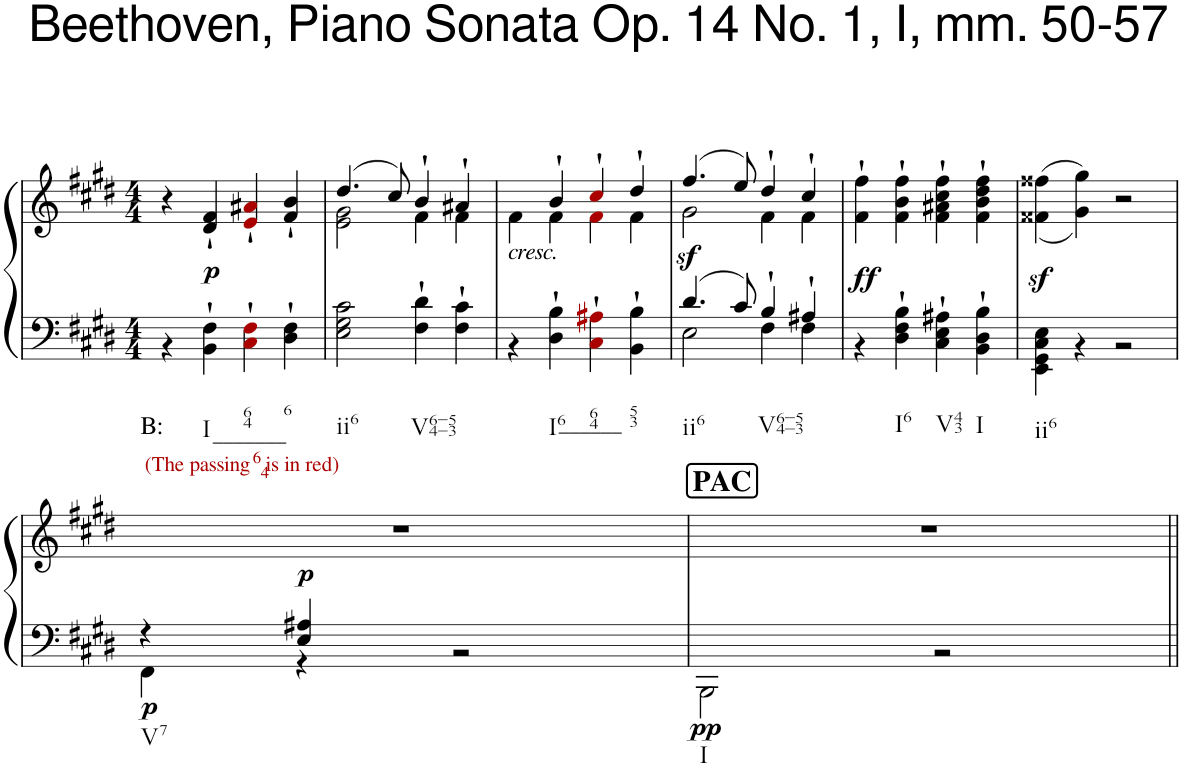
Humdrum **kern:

**kern	**kern	**dynam
*part1	*part1	*part1
*staff2	*staff1	*staff1/2
*I"Piano	*	*
*I'Pno.	*	*
*clefF4	*clefG2	*
*k[f#c#g#d#]	*k[f#c#g#d#]	*
*M4/4	*M4/4	*
=1	=1	=1
*^	*	*
1ryy	4r	4r	.
!	!LO:TX:b:t=B&colon;	!	!
!	!LO:TX:b:t=_______	!	!
!	!LO:TX:b:color=#AA0000:t=(The passing   is in red)	!	!
!	!LO:TX:b:color=#AA0000:t=6	!	!
!	!LO:TX:b:t=I	!	!
!	!	!	!LO:DY:b
.	4BB\`> 4F#\`>	4d#/` 4f#/`	p
!	!LO:TX:b:color=#AA0000:t=4	!	!
!	!LO:TX:b:t=64	!	!
.	4C#i\`> 4F#i\`>	4ei/` 4a#Xi/`	.
!	!LO:TX:b:t=6	!	!
.	4D#\`> 4F#\`>	4f#/` 4b/`	.
=2	=2	=2	=2
*	*	*^	*
!LO:TX:b:t=ii6	!	!	!	!
1ryy	2E\ 2G#\ 2c#\	(4.dd#/	2e\ 2g#\	.
.	.	8cc#/)	.	.
!	!LO:TX:b:t=V64--53	!	!	!
.	4F#\`> 4d#\`>	4b`/	4f#\	.
.	4F#\`> 4c#\`>	4a#X`/	4f#\	.
=3	=3	=3	=3	=3
!	!	!LO:TX:b:i:t=cresc.	!	!
1ryy	4r	4ryy	4f#\	.
!	!LO:TX:b:t=______	!	!	!
!	!LO:TX:b:t=I6	!	!	!
.	4D#\`> 4B\`>	4b`/	4f#\	.
!	!LO:TX:b:t=64	!	!	!
.	4C#i\`> 4A#Xi\`>	4cc#`i/	4f#i\	.
!	!LO:TX:b:t=53	!	!	!
.	4BB\`> 4B\`>	4dd#`/	4f#\	.
=4	=4	=4	=4	=4
!LO:TX:b:t=ii6	!	!	!	!
!	!	!	!	!LO:DY:b
4.d#/	2E\	(4.ff#/	2g#\	sf
8c#/	.	8ee/)	.	.
!LO:TX:b:t=V64--53	!	!	!	!
4B`/	4F#\	4dd#`/	4f#\	.
4A#X`/	4F#\	4cc#`/	4f#\	.
=5	=5	=5	=5	=5
!	!	!	!	!LO:DY:b
*	*	*v	*v	*
1ryy	4r	4f#\` 4ff#\`	ff
!	!LO:TX:b:t=I6	!	!
.	4D#\`> 4F#\`> 4B\`>	4f#\` 4b\` 4ff#\`	.
!	!LO:TX:b:t=V43	!	!
.	4C#\`> 4E\`> 4A#X\`>	4f#\` 4a#X\` 4cc#\` 4ff#\`	.
!	!LO:TX:b:t=I	!	!
.	4BB\`> 4D#\`> 4B\`>	4f#\` 4b\` 4dd#\` 4ff#\`	.
=6	=6	=6	=6
!LO:TX:b:t=ii6	!	!	!
1ryy	4EE\ 4GG#\ 4C#\ 4E\	(<(4f##X\z< 4ff##X\z<	.
.	4r	4g#\ 4gg#\))	.
.	2r	2r	.
!!LO:LB:g=z
=7	=7	=7	=7
!LO:TX:b:t=V7	!	!	!
!	!	!	!LO:DY:b=2
4r	4FF#\	1r	p
!	!	!	!LO:DY:a=2
4E/ 4A#X/	4r	.	p
2ryy	2r	.	.
!!LO:REH:place=s1:a:B:cj:fs=14:t=PAC
=8	=8	=8	=8
!LO:TX:b:t=I	!	!	!
!	!	!	!LO:DY:b=2
1ryy	2BBB\	1r	pp
.	2r	.	.
*v	*v	*	*
=||	=||	=||
*-	*-	*-
